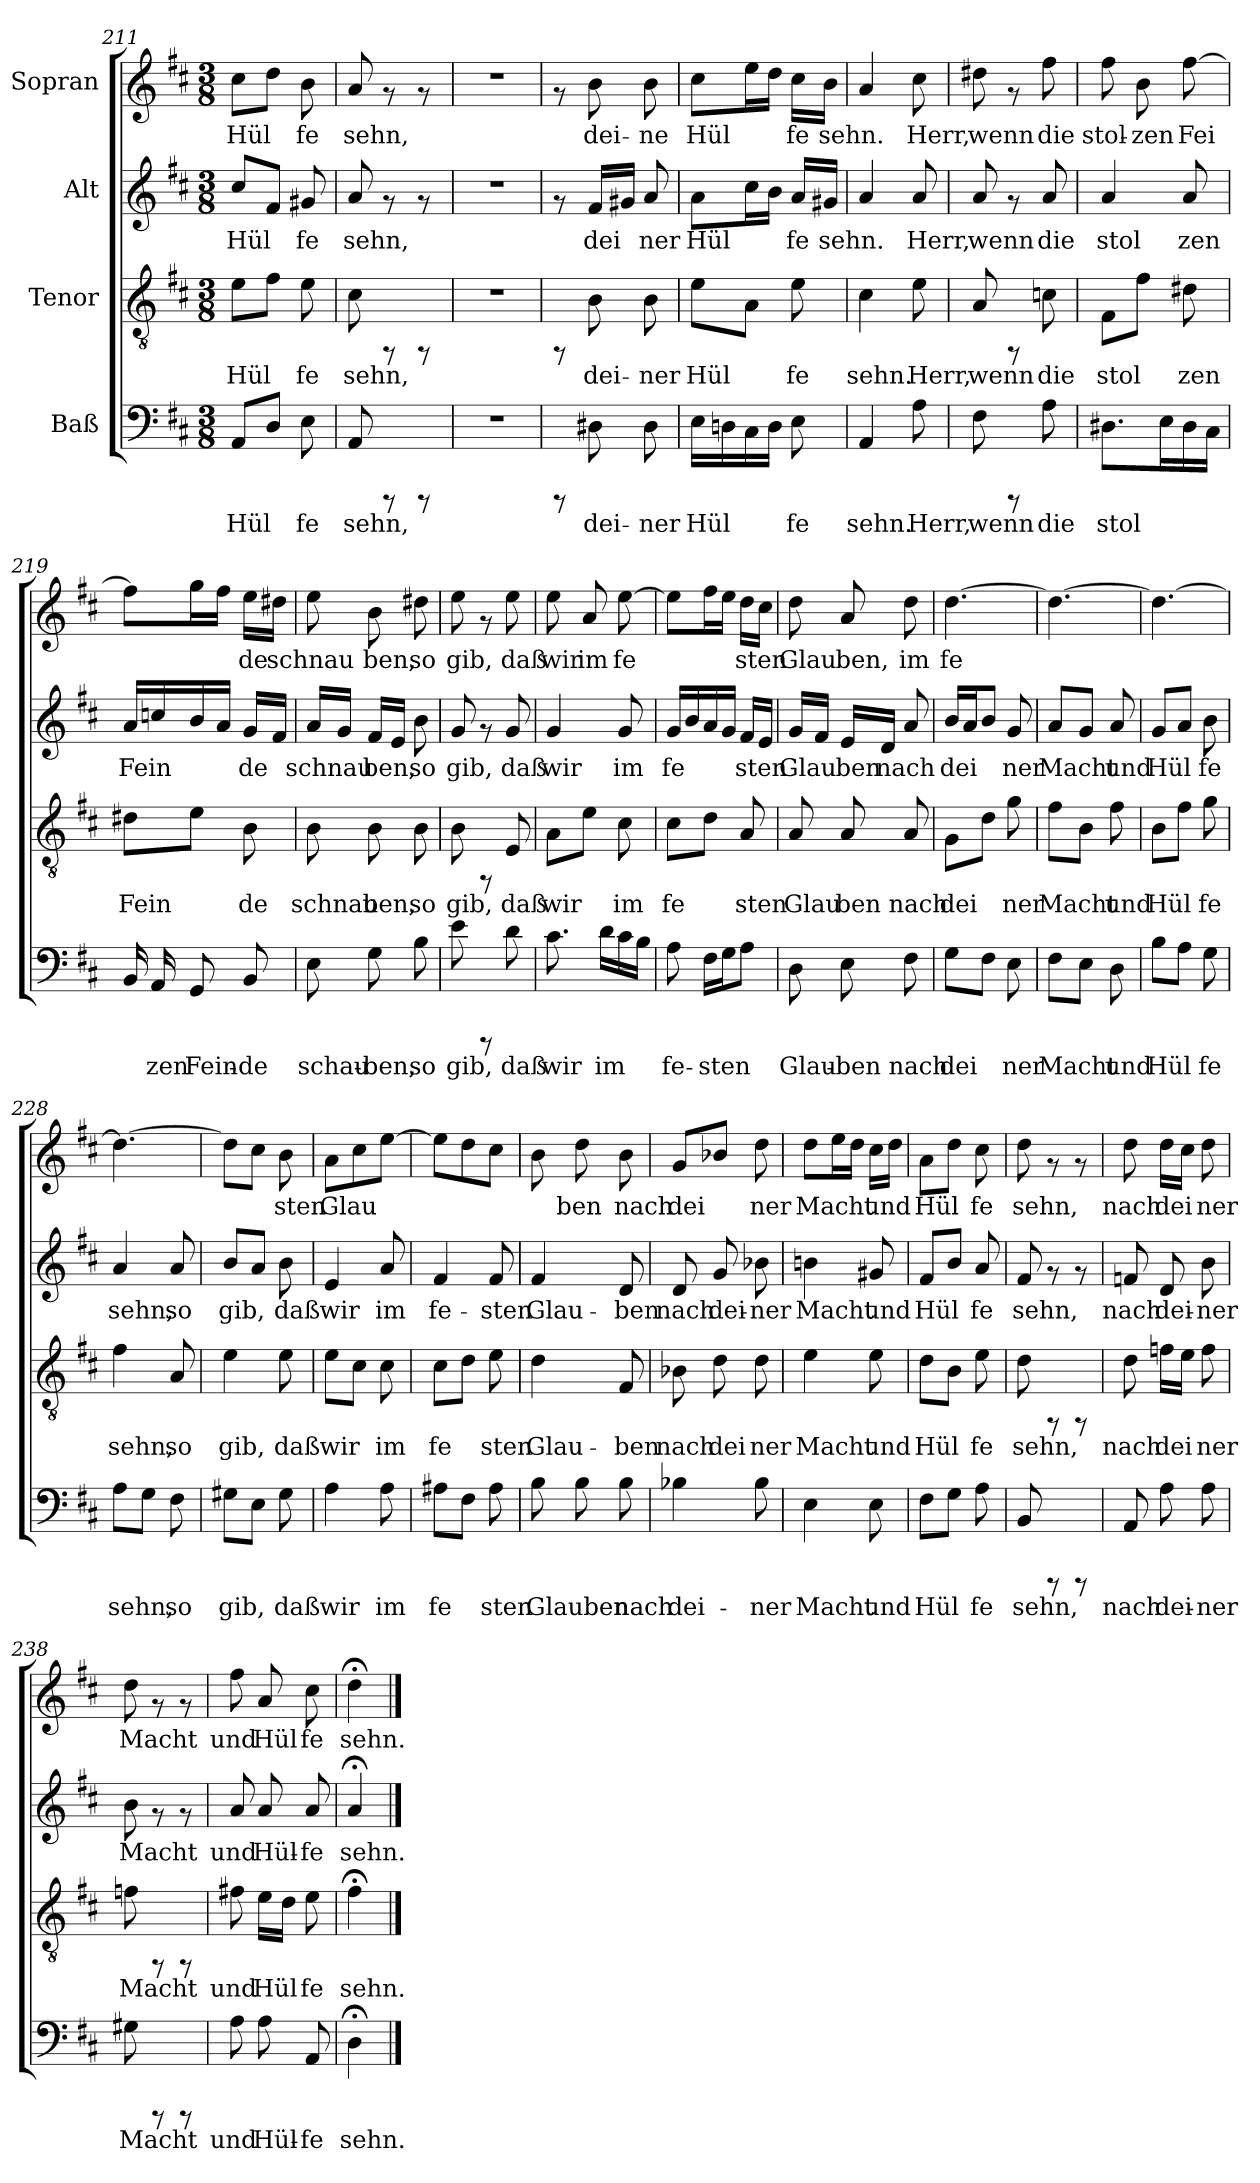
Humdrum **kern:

**kern	**text	**kern	**text	**kern	**text	**kern	**text
*part4	*part4	*part3	*part3	*part2	*part2	*part1	*part1
*staff4	*staff4	*staff3	*staff3	*staff2	*staff2	*staff1	*staff1
*I"Baß	*	*I"Tenor	*	*I"Alt	*	*I"Sopran	*
!!LO:LB:g=z
*clefF4	*	*clefGv2	*	*clefG2	*	*clefG2	*
*k[f#c#]	*	*k[f#c#]	*	*k[f#c#]	*	*k[f#c#]	*
*D:	*	*D:	*	*D:	*	*D:	*
*M3/8	*	*M3/8	*	*M3/8	*	*M3/8	*
=211	=211	=211	=211	=211	=211	=211	=211
!	!LO:LY:b:cj	!	!LO:LY:b:cj	!	!LO:LY:b:cj	!	!LO:LY:b:cj
8AA/L	Hül-	8e\L	Hül-	8cc#/L	Hül	8cc#\L	Hül-
!	!LO:LY:b:cj	!	!LO:LY:b:cj	!	!LO:LY:b:cj	!	!LO:LY:b:cj
8D/J	--	8f#\J	--	8f#/J	.	8dd\J	--
!	!LO:LY:b:cj	!	!LO:LY:b:cj	!	!LO:LY:b:cj	!	!LO:LY:b:cj
8E\	-fe	8e\	-fe	8g#X/	fe	8b\	-fe
=212	=212	=212	=212	=212	=212	=212	=212
!	!LO:LY:b:cj	!	!LO:LY:b:cj	!	!LO:LY:b:cj	!	!LO:LY:b:cj
8AA/	sehn,	8c#\	sehn,	8a/	sehn,	8a/	sehn,
8rCCC	.	8rFF	.	8rf	.	8rf	.
8rCCC	.	8rFF	.	8rf	.	8rf	.
=213	=213	=213	=213	=213	=213	=213	=213
4.r	.	4.r	.	4.r	.	4.r	.
=214	=214	=214	=214	=214	=214	=214	=214
8rCCC	.	8rFF	.	8rf	.	8rf	.
!	!LO:LY:b:cj	!	!LO:LY:b:cj	!	!LO:LY:b:cj	!	!LO:LY:b:cj
8D#X\	dei-	8B\	dei-	16f#/L	dei	8b\	dei-
!	!	!	!	!	!LO:LY:b:cj	!	!
.	.	.	.	16g#X/J	.	.	.
!	!LO:LY:b:cj	!	!LO:LY:b:cj	!	!LO:LY:b:cj	!	!LO:LY:b:cj
8D#\	-ner	8B\	-ner	8a/	ner	8b\	-ne
=215	=215	=215	=215	=215	=215	=215	=215
!	!LO:LY:b:cj	!	!LO:LY:b:cj	!	!LO:LY:b:cj	!	!LO:LY:b:cj
16E\L	Hül-	8e\L	Hül-	8a\L	Hül	8cc#\L	Hül-
!	!LO:LY:b:cj	!	!	!	!	!	!
16Dn\	--	.	.	.	.	.	.
!	!LO:LY:b:cj	!	!LO:LY:b:cj	!	!LO:LY:b:cj	!	!LO:LY:b:cj
16C#\	--	8A\J	--	16cc#\	.	16ee\	--
!	!LO:LY:b:cj	!	!	!	!LO:LY:b:cj	!	!LO:LY:b:cj
16D\J	--	.	.	16b\J	.	16dd\J	--
!	!LO:LY:b:cj	!	!LO:LY:b:cj	!	!LO:LY:b:cj	!	!LO:LY:b:cj
8E\	-fe	8e\	-fe	16a/L	fe	16cc#\L	-fe
!	!	!	!	!	!LO:LY:b:cj	!	!LO:LY:b:cj
.	.	.	.	16g#X/J	sehn.	16b\J	sehn.
=216	=216	=216	=216	=216	=216	=216	=216
!	!LO:LY:b:cj	!	!LO:LY:b:cj	!	!LO:LY:b:cj	!	!LO:LY:b:cj
4AA/	sehn.	4c#\	sehn.	4a/	.	4a/	.
!	!LO:LY:b:cj	!	!LO:LY:b:cj	!	!LO:LY:b:cj	!	!LO:LY:b:cj
8A\	Herr,	8e\	Herr,	8a/	Herr,	8cc#\	Herr,
=217	=217	=217	=217	=217	=217	=217	=217
!	!LO:LY:b:cj	!	!LO:LY:b:cj	!	!LO:LY:b:cj	!	!LO:LY:b:cj
8F#\	wenn	8A/	wenn	8a/	wenn	8dd#X\	wenn
8rCCC	.	8rFF	.	8rf	.	8rf	.
!	!LO:LY:b:cj	!	!LO:LY:b:cj	!	!LO:LY:b:cj	!	!LO:LY:b:cj
8A\	die	8cn\	die	8a/	die	8ff#\	die
=218	=218	=218	=218	=218	=218	=218	=218
!	!LO:LY:b:cj	!	!LO:LY:b:cj	!	!LO:LY:b:cj	!	!LO:LY:b:cj
8.D#X\L	stol-	8F#\L	stol-	4a/	stol	8ff#\	stol-
!	!	!	!LO:LY:b:cj	!	!	!	!LO:LY:b:cj
.	.	8f#\J	--	.	.	8b\	-zen
!	!LO:LY:b:cj	!	!	!	!	!	!
16E\	--	.	.	.	.	.	.
!	!LO:LY:b:cj	!	!LO:LY:b:cj	!	!LO:LY:b:cj	!	!LO:LY:b:cj
16D#\	--	8d#X\	-zen	8a/	zen	[<8ff#\	Fei-
!	!LO:LY:b:cj	!	!	!	!	!	!
16C#\J	--	.	.	.	.	.	.
!!LO:PB:g=z
=219	=219	=219	=219	=219	=219	=219	=219
!	!LO:LY:b:cj	!	!LO:LY:b:cj	!	!LO:LY:b:cj	!	!LO:LY:b:cj
16BB/	--	8d#X\L	Fein	16a/L	Fein-	8ff#\L]	--
!	!LO:LY:b:cj	!	!	!	!LO:LY:b:cj	!	!
16AA/	-zen	.	.	16ccn/	--	.	.
!	!LO:LY:b:cj	!	!LO:LY:b:cj	!	!LO:LY:b:cj	!	!LO:LY:b:cj
8GG/	Fein-	8e\J	.	16b/	--	16gg\	--
!	!	!	!	!	!LO:LY:b:cj	!	!LO:LY:b:cj
.	.	.	.	16a/J	--	16ff#\J	--
!	!LO:LY:b:cj	!	!LO:LY:b:cj	!	!LO:LY:b:cj	!	!LO:LY:b:cj
8BB/	-de	8B\	de	16g/L	-de	16ee\L	-de
!	!	!	!	!	!LO:LY:b:cj	!	!LO:LY:b:cj
.	.	.	.	16f#/J	.	16dd#X\J	schnau
=220	=220	=220	=220	=220	=220	=220	=220
!	!LO:LY:b:cj	!	!LO:LY:b:cj	!	!LO:LY:b:cj	!	!LO:LY:b:cj
8E\	schau-	8B\	schnau	16a/L	schnau-	8ee\	.
!	!	!	!	!	!LO:LY:b:cj	!	!
.	.	.	.	16g/J	--	.	.
!	!LO:LY:b:cj	!	!LO:LY:b:cj	!	!LO:LY:b:cj	!	!LO:LY:b:cj
8G\	-ben,	8B\	ben,	16f#/L	-ben,	8b\	ben,
!	!	!	!	!	!LO:LY:b:cj	!	!
.	.	.	.	16e/J	.	.	.
!	!LO:LY:b:cj	!	!LO:LY:b:cj	!	!LO:LY:b:cj	!	!LO:LY:b:cj
8B\	so	8B\	so	8b\	so	8dd#X\	so
=221	=221	=221	=221	=221	=221	=221	=221
!	!LO:LY:b:cj	!	!LO:LY:b:cj	!	!LO:LY:b:cj	!	!LO:LY:b:cj
8e\	gib,	8B\	gib,	8g/	gib,	8ee\	gib,
8rCCC	.	8rFF	.	8rf	.	8rf	.
!	!LO:LY:b:cj	!	!LO:LY:b:cj	!	!LO:LY:b:cj	!	!LO:LY:b:cj
8d\	daß	8E/	daß	8g/	daß	8ee\	daß
=222	=222	=222	=222	=222	=222	=222	=222
!	!LO:LY:b:cj	!	!LO:LY:b:cj	!	!LO:LY:b:cj	!	!LO:LY:b:cj
8.c#\	wir	8A\L	wir	4g/	wir	8ee\	wir
!	!	!	!LO:LY:b:cj	!	!	!	!LO:LY:b:cj
.	.	8e\J	.	.	.	8a/	im
!	!LO:LY:b:cj	!	!	!	!	!	!
16d\L	im	.	.	.	.	.	.
!	!LO:LY:b:cj	!	!LO:LY:b:cj	!	!LO:LY:b:cj	!	!LO:LY:b:cj
16c#\	.	8c#\	im	8g/	im	[>8ee\	fe
!	!LO:LY:b:cj	!	!	!	!	!	!
16B\J	.	.	.	.	.	.	.
=223	=223	=223	=223	=223	=223	=223	=223
!	!LO:LY:b:cj	!	!LO:LY:b:cj	!	!LO:LY:b:cj	!	!LO:LY:b:cj
8A\	fe-	8c#\L	fe	16g/L	fe-	8ee\L]	.
!	!	!	!	!	!LO:LY:b:cj	!	!
.	.	.	.	16b/	--	.	.
!	!LO:LY:b:cj	!	!LO:LY:b:cj	!	!LO:LY:b:cj	!	!LO:LY:b:cj
16F#\L	-sten	8d\J	.	16a/	--	16ff#\	.
!	!LO:LY:b:cj	!	!	!	!LO:LY:b:cj	!	!LO:LY:b:cj
16G\	.	.	.	16g/J	--	16ee\J	.
!	!LO:LY:b:cj	!	!LO:LY:b:cj	!	!LO:LY:b:cj	!	!LO:LY:b:cj
8A\J	.	8A/	sten	16f#/L	-sten	16dd\L	sten
!	!	!	!	!	!LO:LY:b:cj	!	!LO:LY:b:cj
.	.	.	.	16e/J	.	16cc#\J	.
=224	=224	=224	=224	=224	=224	=224	=224
!	!LO:LY:b:cj	!	!LO:LY:b:cj	!	!LO:LY:b:cj	!	!LO:LY:b:cj
8D\	Glau-	8A/	Glau	16g/L	Glau-	8dd\	Glau
!	!	!	!	!	!LO:LY:b:cj	!	!
.	.	.	.	16f#/J	--	.	.
!	!LO:LY:b:cj	!	!LO:LY:b:cj	!	!LO:LY:b:cj	!	!LO:LY:b:cj
8E\	-ben	8A/	ben	16e/L	-ben	8a/	ben,
!	!	!	!	!	!LO:LY:b:cj	!	!
.	.	.	.	16d/J	nach	.	.
!	!LO:LY:b:cj	!	!LO:LY:b:cj	!	!LO:LY:b:cj	!	!LO:LY:b:cj
8F#\	nach	8A/	nach	8a/	.	8dd\	im
!!LO:PB:g=z
=225	=225	=225	=225	=225	=225	=225	=225
!	!LO:LY:b:cj	!	!LO:LY:b:cj	!	!LO:LY:b:cj	!	!LO:LY:b:cj
8G\L	dei	8G\L	dei-	16b/L	dei-	[>4.dd\	fe-
!	!	!	!	!	!LO:LY:b:cj	!	!
.	.	.	.	16a/	--	.	.
!	!LO:LY:b:cj	!	!LO:LY:b:cj	!	!LO:LY:b:cj	!	!
8F#\J	.	8d\J	--	8b/J	--	.	.
!	!LO:LY:b:cj	!	!LO:LY:b:cj	!	!LO:LY:b:cj	!	!
8E\	ner	8g\	-ner	8g/	-ner	.	.
=226	=226	=226	=226	=226	=226	=226	=226
!	!LO:LY:b:cj	!	!LO:LY:b:cj	!	!LO:LY:b:cj	!	!LO:LY:b:cj
8F#\L	Macht	8f#\L	Macht	8a/L	Macht	4.dd\_>	--
!	!LO:LY:b:cj	!	!LO:LY:b:cj	!	!LO:LY:b:cj	!	!
8E\J	.	8B\J	.	8g/J	.	.	.
!	!LO:LY:b:cj	!	!LO:LY:b:cj	!	!LO:LY:b:cj	!	!
8D\	und	8f#\	und	8a/	und	.	.
=227	=227	=227	=227	=227	=227	=227	=227
!	!LO:LY:b:cj	!	!LO:LY:b:cj	!	!LO:LY:b:cj	!	!LO:LY:b:cj
8B\L	Hül	8B\L	Hül-	8g/L	Hül-	4.dd\_>	--
!	!LO:LY:b:cj	!	!LO:LY:b:cj	!	!LO:LY:b:cj	!	!
8A\J	.	8f#\J	--	8a/J	--	.	.
!	!LO:LY:b:cj	!	!LO:LY:b:cj	!	!LO:LY:b:cj	!	!
8G\	fe	8g\	-fe	8b\	-fe	.	.
=228	=228	=228	=228	=228	=228	=228	=228
!	!LO:LY:b:cj	!	!LO:LY:b:cj	!	!LO:LY:b:cj	!	!LO:LY:b:cj
8A\L	sehn,	4f#\	sehn,	4a/	sehn,	4.dd\_>	--
!	!LO:LY:b:cj	!	!	!	!	!	!
8G\J	.	.	.	.	.	.	.
!	!LO:LY:b:cj	!	!LO:LY:b:cj	!	!LO:LY:b:cj	!	!
8F#\	so	8A/	so	8a/	so	.	.
=229	=229	=229	=229	=229	=229	=229	=229
!	!LO:LY:b:cj	!	!LO:LY:b:cj	!	!LO:LY:b:cj	!	!LO:LY:b:cj
8G#X\L	gib,	4e\	gib,	8b/L	gib,	8dd\L]	--
!	!LO:LY:b:cj	!	!	!	!LO:LY:b:cj	!	!LO:LY:b:cj
8E\J	.	.	.	8a/J	.	8cc#\J	--
!	!LO:LY:b:cj	!	!LO:LY:b:cj	!	!LO:LY:b:cj	!	!LO:LY:b:cj
8G#\	daß	8e\	daß	8b\	daß	8b\	-sten
=230	=230	=230	=230	=230	=230	=230	=230
!	!LO:LY:b:cj	!	!LO:LY:b:cj	!	!LO:LY:b:cj	!	!LO:LY:b:cj
4A\	wir	8e\L	wir	4e/	wir	8a\L	Glau-
!	!	!	!LO:LY:b:cj	!	!	!	!LO:LY:b:cj
.	.	8c#\J	.	.	.	8cc#\	--
!	!LO:LY:b:cj	!	!LO:LY:b:cj	!	!LO:LY:b:cj	!	!LO:LY:b:cj
8A\	im	8c#\	im	8a/	im	[>8ee\J	--
=231	=231	=231	=231	=231	=231	=231	=231
!	!LO:LY:b:cj	!	!LO:LY:b:cj	!	!LO:LY:b:cj	!	!LO:LY:b:cj
8A#X\L	fe	8c#\L	fe-	4f#/	fe-	8ee\L]	--
!	!LO:LY:b:cj	!	!LO:LY:b:cj	!	!	!	!LO:LY:b:cj
8F#\J	.	8d\J	--	.	.	8dd\	--
!	!LO:LY:b:cj	!	!LO:LY:b:cj	!	!LO:LY:b:cj	!	!LO:LY:b:cj
8A#\	sten	8e\	-sten	8f#/	-sten	8cc#\J	--
=232	=232	=232	=232	=232	=232	=232	=232
!	!LO:LY:b:cj	!	!LO:LY:b:cj	!	!LO:LY:b:cj	!	!LO:LY:b:cj
8B\	Glauben	4d\	Glau-	4f#/	Glau-	8b\	--
!	!LO:LY:b:cj	!	!	!	!	!	!LO:LY:b:cj
8B\	.	.	.	.	.	8dd\	-ben
!	!LO:LY:b:cj	!	!LO:LY:b:cj	!	!LO:LY:b:cj	!	!LO:LY:b:cj
8B\	nach	8F#/	-ben	8d/	-ben	8b\	nach
!!LO:LB:g=z
=233	=233	=233	=233	=233	=233	=233	=233
!	!LO:LY:b:cj	!	!LO:LY:b:cj	!	!LO:LY:b:cj	!	!LO:LY:b:cj
4B-X\	dei-	8B-X\	nach	8d/	nach	8g/L	dei
!	!	!	!LO:LY:b:cj	!	!LO:LY:b:cj	!	!LO:LY:b:cj
.	.	8d\	dei	8g/	dei-	8b-X/J	.
!	!LO:LY:b:cj	!	!LO:LY:b:cj	!	!LO:LY:b:cj	!	!LO:LY:b:cj
8B-\	-ner	8d\	ner	8b-X\	-ner	8dd\	ner
=234	=234	=234	=234	=234	=234	=234	=234
!	!LO:LY:b:cj	!	!LO:LY:b:cj	!	!LO:LY:b:cj	!	!LO:LY:b:cj
4E\	Macht	4e\	Macht	4bn\	Macht	8dd\L	Macht
!	!	!	!	!	!	!	!LO:LY:b:cj
.	.	.	.	.	.	16ee\	.
!	!	!	!	!	!	!	!LO:LY:b:cj
.	.	.	.	.	.	16dd\J	.
!	!LO:LY:b:cj	!	!LO:LY:b:cj	!	!LO:LY:b:cj	!	!LO:LY:b:cj
8E\	und	8e\	und	8g#X/	und	16cc#\L	und
!	!	!	!	!	!	!	!LO:LY:b:cj
.	.	.	.	.	.	16dd\J	.
=235	=235	=235	=235	=235	=235	=235	=235
!	!LO:LY:b:cj	!	!LO:LY:b:cj	!	!LO:LY:b:cj	!	!LO:LY:b:cj
8F#\L	Hül-	8d\L	Hül	8f#/L	Hül-	8a\L	Hül
!	!LO:LY:b:cj	!	!LO:LY:b:cj	!	!LO:LY:b:cj	!	!LO:LY:b:cj
8G\J	--	8B\J	.	8b/J	--	8dd\J	.
!	!LO:LY:b:cj	!	!LO:LY:b:cj	!	!LO:LY:b:cj	!	!LO:LY:b:cj
8A\	-fe	8e\	fe	8a/	-fe	8cc#\	fe
=236	=236	=236	=236	=236	=236	=236	=236
!	!LO:LY:b:cj	!	!LO:LY:b:cj	!	!LO:LY:b:cj	!	!LO:LY:b:cj
8BB/	sehn,	8d\	sehn,	8f#/	sehn,	8dd\	sehn,
8rCCC	.	8rFF	.	8rf	.	8rf	.
8rCCC	.	8rFF	.	8rf	.	8rf	.
=237	=237	=237	=237	=237	=237	=237	=237
!	!LO:LY:b:cj	!	!LO:LY:b:cj	!	!LO:LY:b:cj	!	!LO:LY:b:cj
8AA/	nach	8d\	nach	8fn/	nach	8dd\	nach
!	!LO:LY:b:cj	!	!LO:LY:b:cj	!	!LO:LY:b:cj	!	!LO:LY:b:cj
8A\	dei-	16fn\L	dei	8d/	dei-	16dd\L	dei
!	!	!	!LO:LY:b:cj	!	!	!	!LO:LY:b:cj
.	.	16e\J	.	.	.	16cc#\J	.
!	!LO:LY:b:cj	!	!LO:LY:b:cj	!	!LO:LY:b:cj	!	!LO:LY:b:cj
8A\	-ner	8f\	ner	8b\	-ner	8dd\	ner
=238	=238	=238	=238	=238	=238	=238	=238
!	!LO:LY:b:cj	!	!LO:LY:b:cj	!	!LO:LY:b:cj	!	!LO:LY:b:cj
8G#X\	Macht	8fn\	Macht	8b\	Macht	8dd\	Macht
8rCCC	.	8rFF	.	8rf	.	8rf	.
8rCCC	.	8rFF	.	8rf	.	8rf	.
=239	=239	=239	=239	=239	=239	=239	=239
!	!LO:LY:b:cj	!	!LO:LY:b:cj	!	!LO:LY:b:cj	!	!LO:LY:b:cj
8A\	und	8f#X\	und	8a/	und	8ff#\	und
!	!LO:LY:b:cj	!	!LO:LY:b:cj	!	!LO:LY:b:cj	!	!LO:LY:b:cj
8A\	Hül-	16e\L	Hül	8a/	Hül-	8a/	Hül
!	!	!	!LO:LY:b:cj	!	!	!	!
.	.	16d\J	.	.	.	.	.
!	!LO:LY:b:cj	!	!LO:LY:b:cj	!	!LO:LY:b:cj	!	!LO:LY:b:cj
8AA/	-fe	8e\	fe	8a/	-fe	8cc#\	fe
=240	=240	=240	=240	=240	=240	=240	=240
!	!LO:LY:b:cj	!	!LO:LY:b:cj	!	!LO:LY:b:cj	!	!LO:LY:b:cj
4D;<\	sehn.	4f#;<\	sehn.	4a;</	sehn.	4dd;<\	sehn.
==	==	==	==	==	==	==	==
*-	*-	*-	*-	*-	*-	*-	*-
